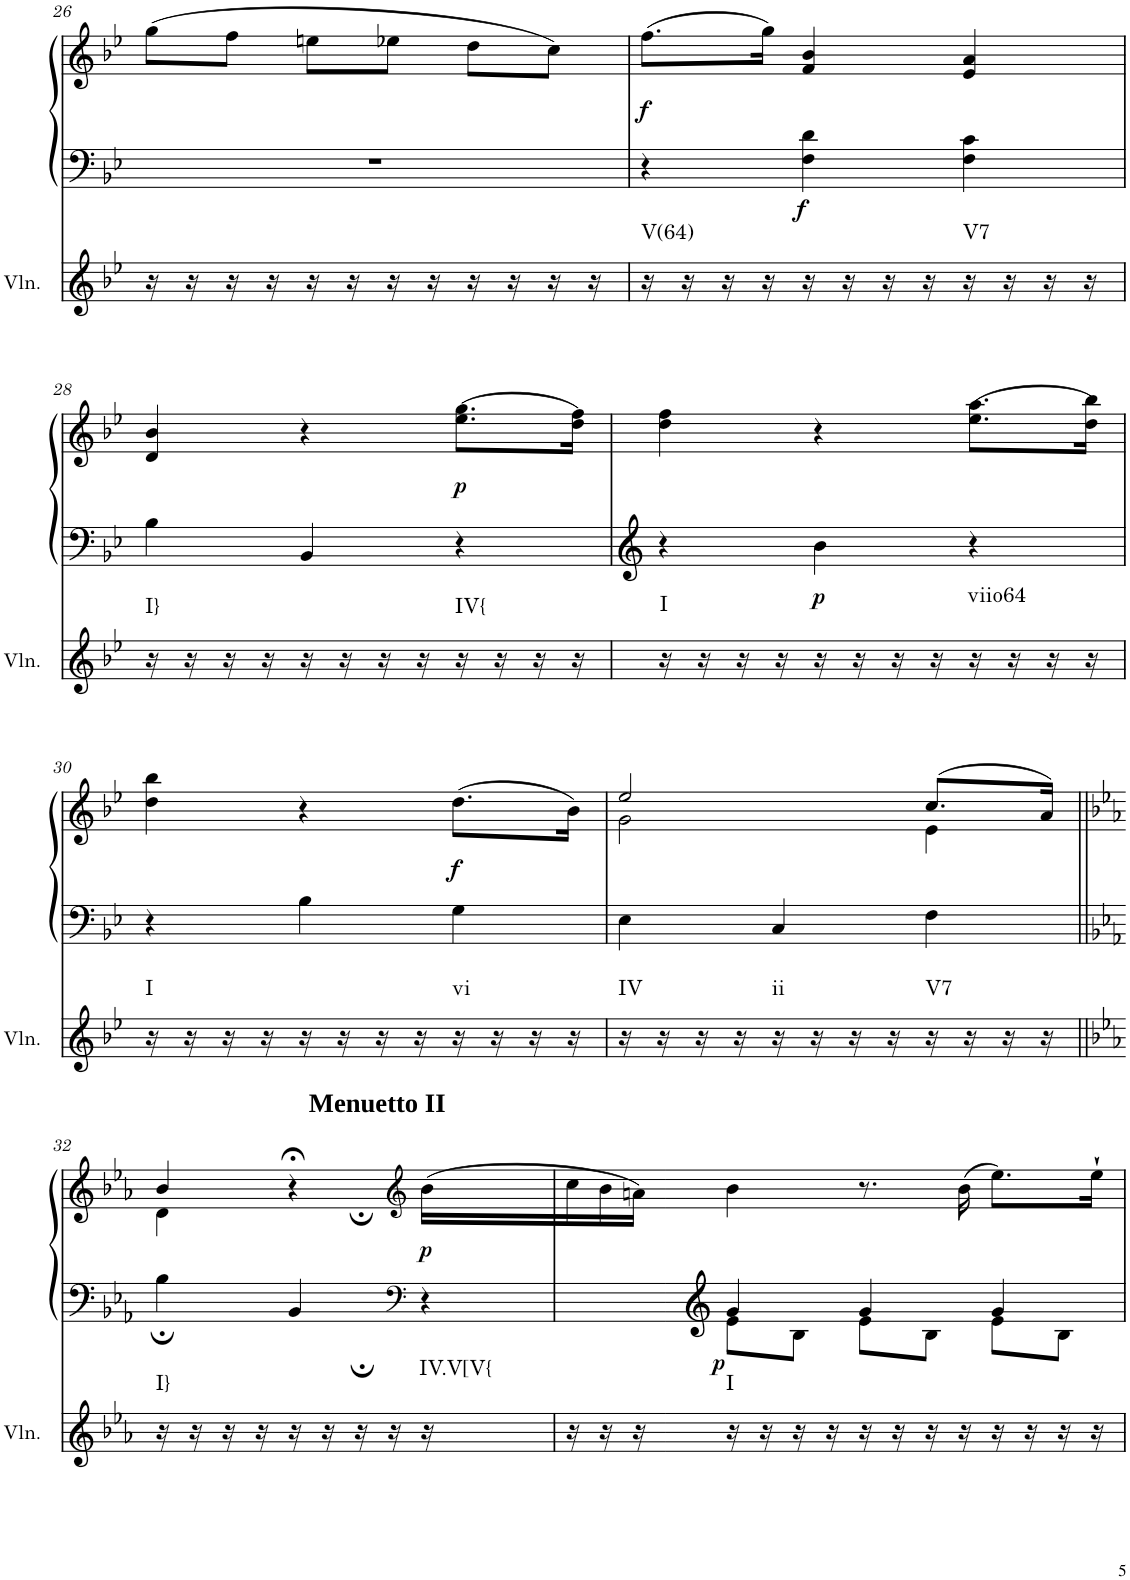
**kern	**harte	**kern	**kern	**dynam
*part2	*part2	*part1	*part1	*part1
*staff3	*	*staff2	*staff1	*staff1/2
*I"Violin	*	*I"Klavier linke Hand	*	*
*I'Vln.	*	*	*	*
!!LO:PB:g=z
*clefG2	*	*clefF4	*clefG2	*
*k[b-e-]	*	*k[b-e-]	*k[b-e-]	*
*M3/4	*	*M3/4	*M3/4	*
=26	=26	=26	=26	=26
*	*	*^	*	*
16r	.	2.r	2.ryy	(8gg\L	.
16r	.	.	.	.	.
16r	.	.	.	8ff\J	.
16r	.	.	.	.	.
16r	.	.	.	8een\L	.
16r	.	.	.	.	.
16r	.	.	.	8ee-X\J	.
16r	.	.	.	.	.
16r	.	.	.	8dd\L	.
16r	.	.	.	.	.
16r	.	.	.	8cc\J)	.
16r	.	.	.	.	.
*	*	*v	*v	*	*
=27	=27	=27	=27	=27
!	!LO:H:kt=V(64)	!	!	!LO:DY:b
16r	N	4r	(>8.ff\L	f
16r	.	.	.	.
16r	.	.	.	.
16r	.	.	16gg\Jk)	.
!	!	!	!	!LO:DY:b=2
16r	.	4F\ 4d\	4f/ 4b-/	f
16r	.	.	.	.
16r	.	.	.	.
16r	.	.	.	.
!	!LO:H:kt=V7	!	!	!
16r	N	4F\ 4c\	4e-/ 4a/	.
16r	.	.	.	.
16r	.	.	.	.
16r	.	.	.	.
!!LO:LB:g=z
=28	=28	=28	=28	=28
!	!LO:H:kt=I}	!	!	!
16r	N	4B-\	4d/ 4b-/	.
16r	.	.	.	.
16r	.	.	.	.
16r	.	.	.	.
16r	.	4BB-/	4r	.
16r	.	.	.	.
16r	.	.	.	.
16r	.	.	.	.
!	!LO:H:kt=IV{	!	!	!LO:DY:b
16r	N	4r	(8.ee-\ 8.gg\L	p
16r	.	.	.	.
16r	.	.	.	.
16r	.	.	16dd\ 16ff\Jk)	.
=29	=29	=29	=29	=29
!	!LO:H:kt=I	!	!	!
16r	N	4r	4dd\ 4ff\	.
16r	.	.	.	.
16r	.	.	.	.
16r	.	.	.	.
!	!	!	!	!LO:DY:b=2
16r	.	4b-\	4r	p
16r	.	.	.	.
16r	.	.	.	.
16r	.	.	.	.
!	!LO:H:kt=viio64	!	!	!
16r	N	4r	(8.ee-\ 8.aa\L	.
16r	.	.	.	.
16r	.	.	.	.
16r	.	.	16dd\ 16bb-\Jk)	.
!!LO:LB:g=z
=30	=30	=30	=30	=30
!	!LO:H:kt=I	!	!	!
16r	N	4r	4dd\ 4bb-\	.
16r	.	.	.	.
16r	.	.	.	.
16r	.	.	.	.
16r	.	4B-\	4r	.
16r	.	.	.	.
16r	.	.	.	.
16r	.	.	.	.
!	!LO:H:kt=vi	!	!	!LO:DY:b
16r	N	4G\	(>8.dd\L	f
16r	.	.	.	.
16r	.	.	.	.
16r	.	.	16b-\Jk)	.
=31	=31	=31	=31	=31
*	*	*	*^	*
!	!LO:H:kt=IV	!	!	!	!
16r	N	4E-\	2ee-/	2g\	.
16r	.	.	.	.	.
16r	.	.	.	.	.
16r	.	.	.	.	.
!	!LO:H:kt=ii	!	!	!	!
16r	N	4C/	.	.	.
16r	.	.	.	.	.
16r	.	.	.	.	.
16r	.	.	.	.	.
!	!LO:H:kt=V7	!	!	!	!
16r	N	4F\	(8.cc/L	4e-\	.
16r	.	.	.	.	.
16r	.	.	.	.	.
16r	.	.	16a/Jk)	.	.
!!LO:LB:g=z	!!
=32||	=32||	=32||	=32||	=32||	=32||
*k[b-e-a-]	*	*k[b-e-a-]	*k[b-e-a-]	*	*
!	!LO:H:kt=I}	!	!	!	!
16r	N	4B-;\	4b-/	4d\	.
16r	.	.	.	.	.
16r	.	.	.	.	.
16r	.	.	.	.	.
16r	.	4BB-;/	4r;<	2r;yy	.
16r	.	.	.	.	.
16r	.	.	.	.	.
16r	.	.	.	.	.
*	*	*clefF4	*clefG2	*	*
!	!	!	!LO:TX:a:B:t=Menuetto II	!	!
!	!LO:H:kt=IV.V[V{	!	!	!	!LO:DY:b
16r	N	4r	(16b-\LL	.	p
16r	.	.	16cc\	.	.
16r	.	.	16b-\	.	.
16r	.	.	16an\JJ)	.	.
*	*	*	*v	*v	*
=33	=33	=33	=33	=33
*	*	*^	*	*
!	!LO:H:kt=I	!	!	!	!LO:DY:b=2
16r	N	4g/	8e-\L	4b-\	p
16r	.	.	.	.	.
16r	.	.	8B-\J	.	.
16r	.	.	.	.	.
16r	.	4g/	8e-\L	8.r	.
16r	.	.	.	.	.
16r	.	.	8B-\J	.	.
16r	.	.	.	(16b-\	.
16r	.	4g/	8e-\L	8.ee-\L)	.
16r	.	.	.	.	.
16r	.	.	8B-\J	.	.
16r	.	.	.	16ee-`\Jk	.
*	*	*v	*v	*	*
=	=	=	=	=
*-	*-	*-	*-	*-
